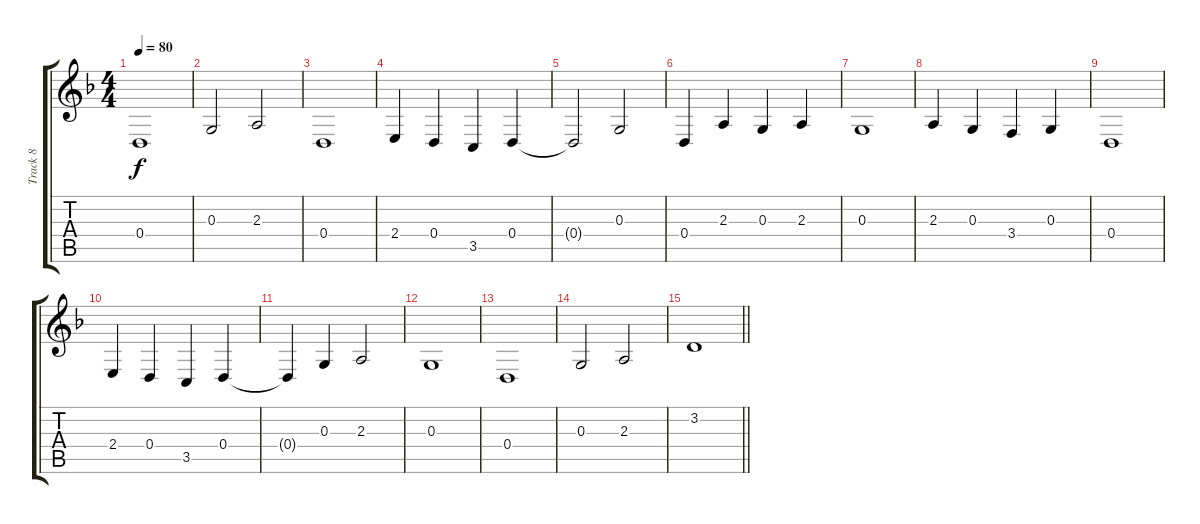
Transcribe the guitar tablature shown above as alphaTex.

\track ("Track 8" "Track 8") {instrument acousticgrandpiano}
\staff {score tabs}
\tuning (E4 B3 G3 D3 A2 E2) {hide}
\ts (4 4)
\tempo 80
\clef g2
\ks dminor
0.4.1{dy f} |
0.3.2 2.3.2 |
0.4.1 |
2.4.4 0.4.4 3.5.4 0.4.4 |
0.4{t}.2 0.3.2 |
0.4.4 2.3.4 0.3.4 2.3.4 |
0.3.1 |
2.3.4 0.3.4 3.4.4 0.3.4 |
0.4.1 |
2.4.4 0.4.4 3.5.4 0.4.4 |
0.4{t}.4 0.3.4 2.3.2 |
0.3.1 |
0.4.1 |
0.3.2 2.3.2 |
\barLineRight lightlight
3.2.1
